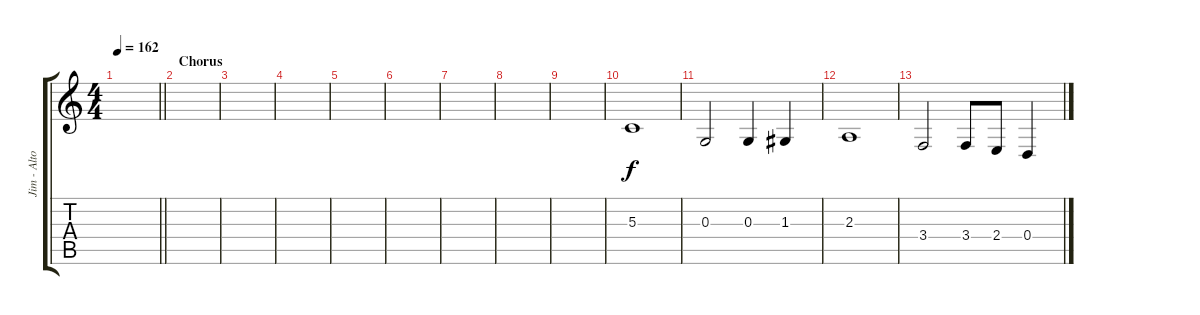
\track ("Jim - Alto Sax" "Jim - Alto") {instrument altosax}
\staff {score tabs}
\tuning (E4 B3 G3 D3 A2 E2) {hide}
\ts (4 4)
\tempo 162
\clef g2
\barLineRight lightlight
\ks c
|
\section ("" "Chorus")
|
|
|
|
|
|
|
|
5.3.1 |
0.3.2 0.3.4 1.3.4 |
2.3.1 |
3.4.2 3.4.8 2.4.8 0.4.4
